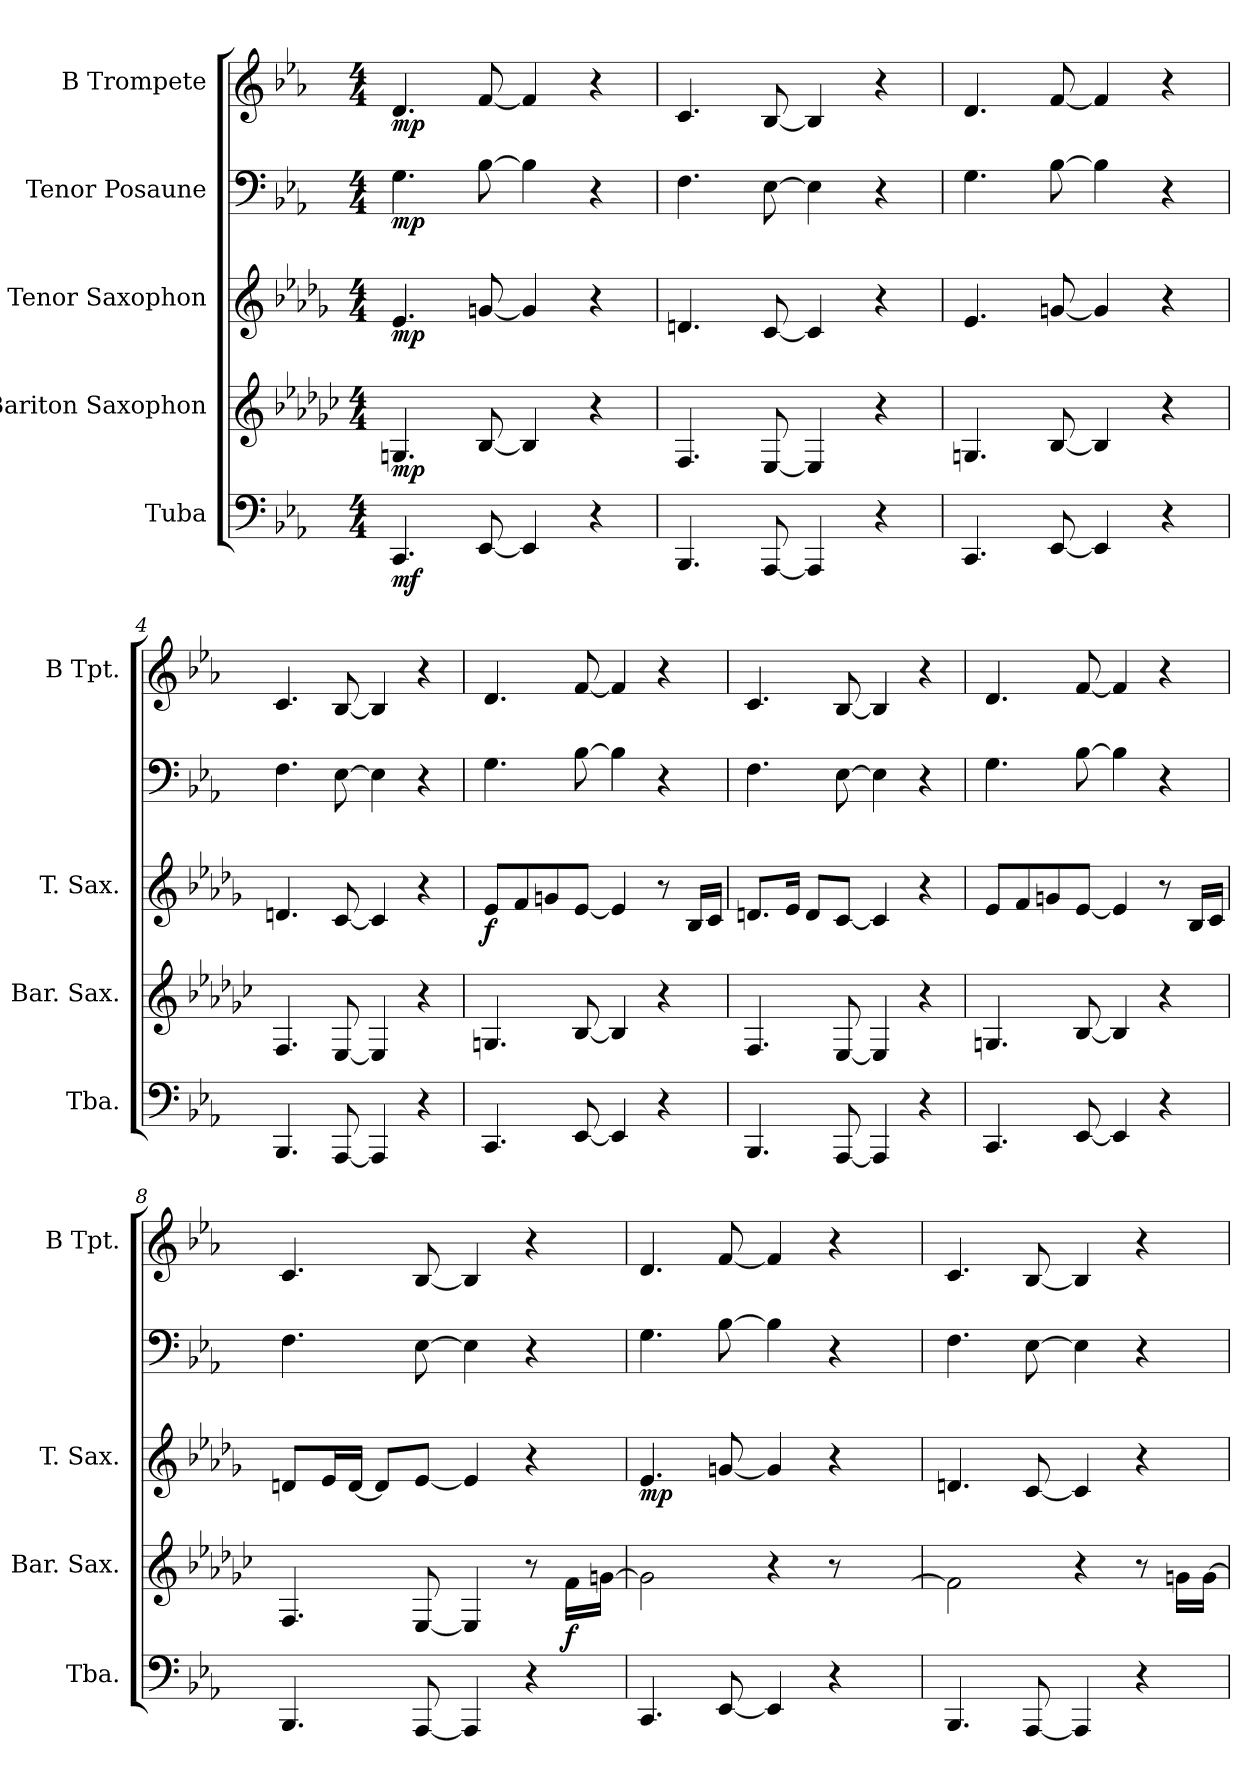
**kern	**dynam	**kern	**dynam	**kern	**dynam	**kern	**dynam	**kern	**dynam
*part5	*part5	*part4	*part4	*part3	*part3	*part2	*part2	*part1	*part1
*staff5	*staff5	*staff4	*staff4	*staff3	*staff3	*staff2	*staff2	*staff1	*staff1
*I"Tuba	*	*I"Bariton Saxophon	*	*I"Tenor Saxophon	*	*I"Tenor Posaune	*	*I"B Trompete	*
*I'Tba.	*	*I'Bar. Sax.	*	*I'T. Sax.	*	*	*	*I'B Tpt.	*
*clefF4	*	*clefG2	*	*clefG2	*	*clefF4	*	*clefG2	*
*	*	*ITrd12c21	*	*ITrd8c14	*	*	*	*ITrd1c2	*
*k[b-e-a-]	*	*k[b-e-a-d-g-c-]	*	*k[b-e-a-d-g-]	*	*k[b-e-a-]	*	*k[b-e-a-d-g-]	*
*M4/4	*	*M4/4	*	*M4/4	*	*M4/4	*	*M4/4	*
*MM100	*	*MM100	*	*MM100	*	*MM100	*	*MM100	*
=1	=1	=1	=1	=1	=1	=1	=1	=1	=1
!	!LO:DY:b	!	!LO:DY:b	!	!LO:DY:b	!	!LO:DY:b	!	!LO:DY:b
4.CC/	mf	4.GGn/	mp	4.E-/	mp	4.G\	mp	4.c/	mp
[8EE-/	.	[8BB-/	.	[8Gn/	.	[8B-\	.	[8e-/	.
4EE-/]	.	4BB-/]	.	4G/]	.	4B-\]	.	4e-/]	.
4r	.	4r	.	4r	.	4r	.	4r	.
=2	=2	=2	=2	=2	=2	=2	=2	=2	=2
4.BBB-/	.	4.FF/	.	4.Dn/	.	4.F\	.	4.B-/	.
[8AAA-/	.	[8EE-/	.	[8C/	.	[8E-\	.	[8A-/	.
4AAA-/]	.	4EE-/]	.	4C/]	.	4E-\]	.	4A-/]	.
4r	.	4r	.	4r	.	4r	.	4r	.
=3	=3	=3	=3	=3	=3	=3	=3	=3	=3
4.CC/	.	4.GGn/	.	4.E-/	.	4.G\	.	4.c/	.
[8EE-/	.	[8BB-/	.	[8Gn/	.	[8B-\	.	[8e-/	.
4EE-/]	.	4BB-/]	.	4G/]	.	4B-\]	.	4e-/]	.
4r	.	4r	.	4r	.	4r	.	4r	.
=4	=4	=4	=4	=4	=4	=4	=4	=4	=4
4.BBB-/	.	4.FF/	.	4.Dn/	.	4.F\	.	4.B-/	.
[8AAA-/	.	[8EE-/	.	[8C/	.	[8E-\	.	[8A-/	.
4AAA-/]	.	4EE-/]	.	4C/]	.	4E-\]	.	4A-/]	.
4r	.	4r	.	4r	.	4r	.	4r	.
!!LO:LB:g=z
=5	=5	=5	=5	=5	=5	=5	=5	=5	=5
!	!	!	!	!	!LO:DY:b	!	!	!	!
4.CC/	.	4.GGn/	.	8E-/L	f	4.G\	.	4.c/	.
.	.	.	.	8F/	.	.	.	.	.
.	.	.	.	8Gn/	.	.	.	.	.
[8EE-/	.	[8BB-/	.	[8E-/J	.	[8B-\	.	[8e-/	.
4EE-/]	.	4BB-/]	.	4E-/]	.	4B-\]	.	4e-/]	.
4r	.	4r	.	8r	.	4r	.	4r	.
.	.	.	.	16BB-/LL	.	.	.	.	.
.	.	.	.	16C/JJ	.	.	.	.	.
=6	=6	=6	=6	=6	=6	=6	=6	=6	=6
4.BBB-/	.	4.FF/	.	8.Dn/L	.	4.F\	.	4.B-/	.
.	.	.	.	16E-/Jk	.	.	.	.	.
.	.	.	.	8D/L	.	.	.	.	.
[8AAA-/	.	[8EE-/	.	[8C/J	.	[8E-\	.	[8A-/	.
4AAA-/]	.	4EE-/]	.	4C/]	.	4E-\]	.	4A-/]	.
4r	.	4r	.	4r	.	4r	.	4r	.
=7	=7	=7	=7	=7	=7	=7	=7	=7	=7
4.CC/	.	4.GGn/	.	8E-/L	.	4.G\	.	4.c/	.
.	.	.	.	8F/	.	.	.	.	.
.	.	.	.	8Gn/	.	.	.	.	.
[8EE-/	.	[8BB-/	.	[8E-/J	.	[8B-\	.	[8e-/	.
4EE-/]	.	4BB-/]	.	4E-/]	.	4B-\]	.	4e-/]	.
4r	.	4r	.	8r	.	4r	.	4r	.
.	.	.	.	16BB-/LL	.	.	.	.	.
.	.	.	.	16C/JJ	.	.	.	.	.
=8	=8	=8	=8	=8	=8	=8	=8	=8	=8
4.BBB-/	.	4.FF/	.	8Dn/L	.	4.F\	.	4.B-/	.
.	.	.	.	16E-/L	.	.	.	.	.
.	.	.	.	[16D/JJ	.	.	.	.	.
.	.	.	.	8D/L]	.	.	.	.	.
[8AAA-/	.	[8EE-/	.	[8E-/J	.	[8E-\	.	[8A-/	.
4AAA-/]	.	4EE-/]	.	4E-/]	.	4E-\]	.	4A-/]	.
4r	.	8r	.	4r	.	4r	.	4r	.
!	!	!	!LO:DY:b	!	!	!	!	!	!
.	.	16F\LL	f	.	.	.	.	.	.
.	.	[16Gn\JJ	.	.	.	.	.	.	.
!!LO:PB:g=z
=9	=9	=9	=9	=9	=9	=9	=9	=9	=9
!	!	!	!	!	!LO:DY:b	!	!	!	!
4.CC/	.	2G\]	.	4.E-/	mp	4.G\	.	4.c/	.
[8EE-/	.	.	.	[8Gn/	.	[8B-\	.	[8e-/	.
4EE-/]	.	4r	.	4G/]	.	4B-\]	.	4e-/]	.
4r	.	8r	.	4r	.	4r	.	4r	.
.	.	16F\LLyy	.	.	.	.	.	.	.
.	.	[16F\JJ	.	.	.	.	.	.	.
=10	=10	=10	=10	=10	=10	=10	=10	=10	=10
4.BBB-/	.	2F\]	.	4.Dn/	.	4.F\	.	4.B-/	.
[8AAA-/	.	.	.	[8C/	.	[8E-\	.	[8A-/	.
4AAA-/]	.	4r	.	4C/]	.	4E-\]	.	4A-/]	.
4r	.	8r	.	4r	.	4r	.	4r	.
.	.	16Gn\LL	.	.	.	.	.	.	.
.	.	[16G\JJ	.	.	.	.	.	.	.
=	=	=	=	=	=	=	=	=	=
*-	*-	*-	*-	*-	*-	*-	*-	*-	*-
